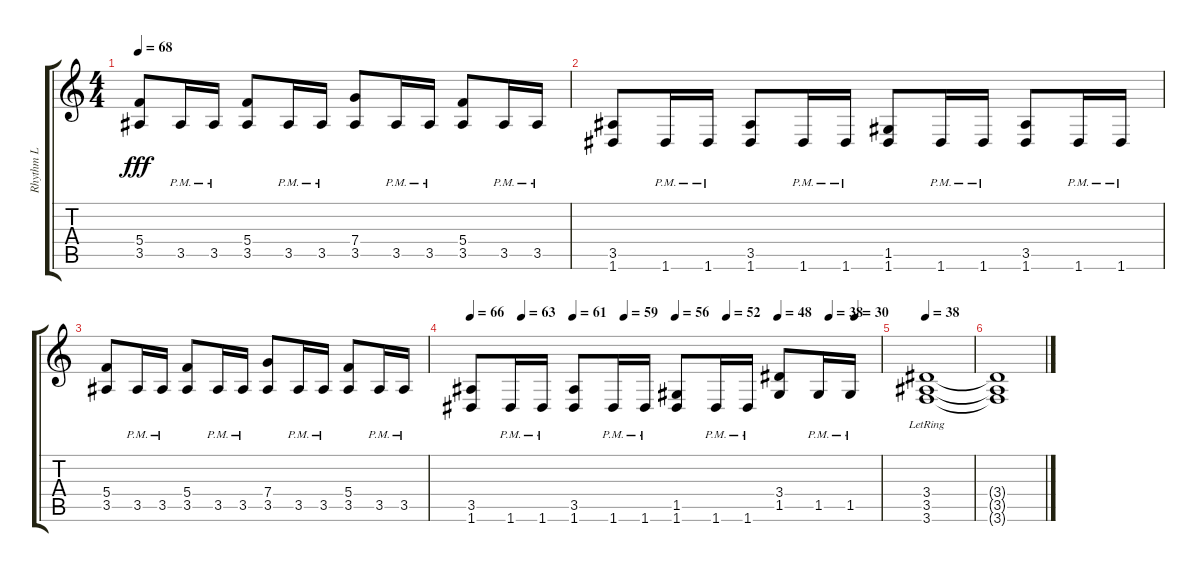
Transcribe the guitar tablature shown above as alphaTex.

\track ("Rhythm L" "Rhythm L") {instrument distortionguitar}
\staff {score tabs}
\tuning (D4 A3 F3 C3 G2 D2) {hide}
\ts (4 4)
\tempo 68
\clef g2
\ks c
(5.4 3.5).8{dy fff} 3.5{pm}.16 3.5{pm}.16 (5.4 3.5).8 3.5{pm}.16 3.5{pm}.16 (7.4 3.5).8 3.5{pm}.16 3.5{pm}.16 (5.4 3.5).8 3.5{pm}.16 3.5{pm}.16 |
(3.5 1.6).8 1.6{pm}.16 1.6{pm}.16 (3.5 1.6).8 1.6{pm}.16 1.6{pm}.16 (1.5 1.6).8 1.6{pm}.16 1.6{pm}.16 (3.5 1.6).8 1.6{pm}.16 1.6{pm}.16 |
(5.4 3.5).8 3.5{pm}.16 3.5{pm}.16 (5.4 3.5).8 3.5{pm}.16 3.5{pm}.16 (7.4 3.5).8 3.5{pm}.16 3.5{pm}.16 (5.4 3.5).8 3.5{pm}.16 3.5{pm}.16 |
\tempo 66
\tempo (63 0.125)
\tempo (61 0.25)
\tempo (59 0.375)
\tempo (56 0.5)
\tempo (52 0.625)
\tempo (48 0.75)
\tempo (38 0.875)
\tempo (30 0.9375)
(3.5 1.6).8 1.6{pm}.16 1.6{pm}.16 (3.5 1.6).8 1.6{pm}.16 1.6{pm}.16 (1.5 1.6).8 1.6{pm}.16 1.6{pm}.16 (3.4 1.5).8 1.5{pm}.16 1.5{pm}.16 |
\tempo 38
(3.4{lr} 3.5{lr} 3.6{lr}).1 |
(3.4{t} 3.5{t} 3.6{t}).1
